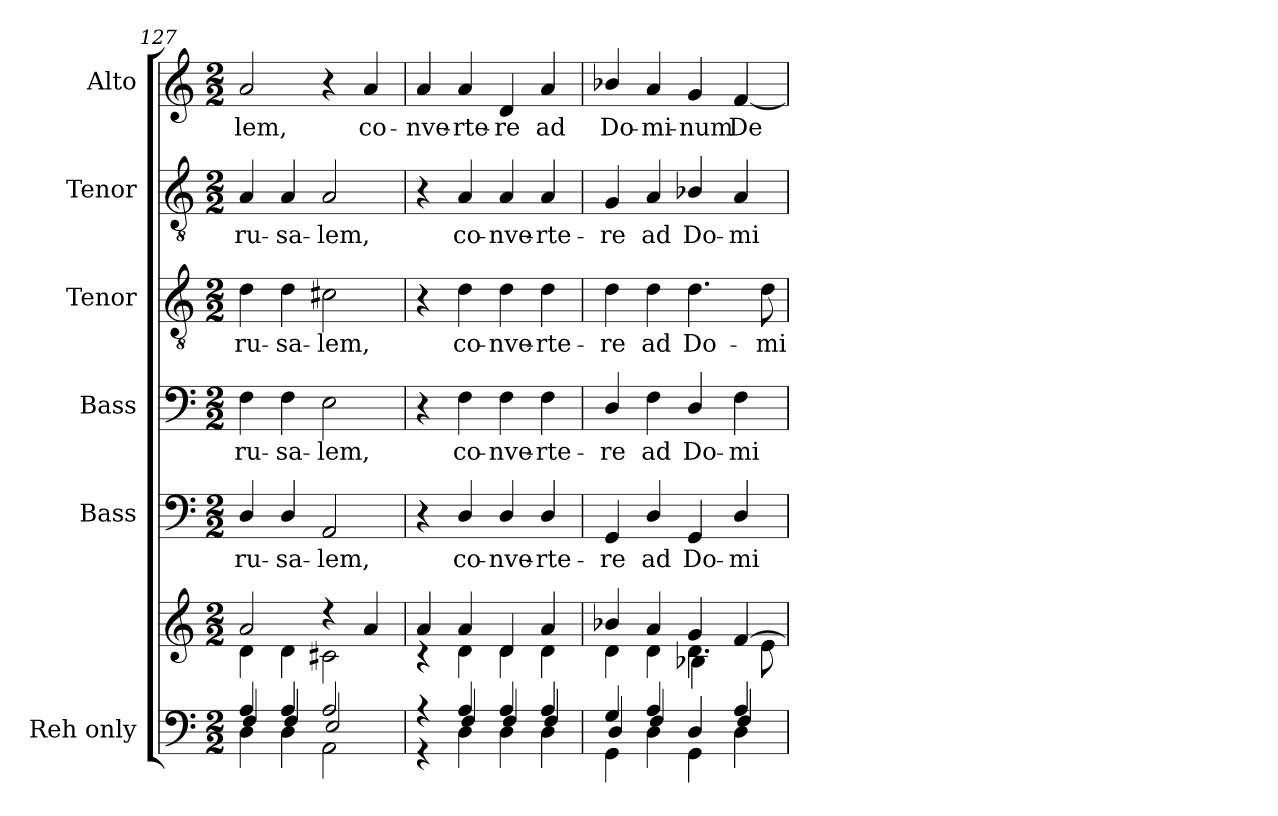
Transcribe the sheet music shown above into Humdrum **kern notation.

**kern	**kern	**kern	**text	**kern	**text	**kern	**text	**kern	**text	**kern	**text
*part6	*part6	*part5	*part5	*part4	*part4	*part3	*part3	*part2	*part2	*part1	*part1
*staff7	*staff6	*staff5	*staff5	*staff4	*staff4	*staff3	*staff3	*staff2	*staff2	*staff1	*staff1
*I"Reh only	*	*I"Bass	*	*I"Bass	*	*I"Tenor	*	*I"Tenor	*	*I"Alto	*
*	*	*I'B.	*	*I'B.	*	*I'T.	*	*I'T.	*	*I'A.	*
*clefF4	*clefG2	*clefF4	*	*clefF4	*	*clefGv2	*	*clefGv2	*	*clefG2	*
*	*	*	*	*	*	*ITrd7c12	*	*ITrd7c12	*	*	*
*k[]	*k[]	*k[]	*	*k[]	*	*k[]	*	*k[]	*	*k[]	*
*C:	*C:	*C:	*	*C:	*	*C:	*	*C:	*	*C:	*
*M2/2	*M2/2	*M2/2	*	*M2/2	*	*M2/2	*	*M2/2	*	*M2/2	*
=127	=127	=127	=127	=127	=127	=127	=127	=127	=127	=127	=127
*^	*^	*	*	*	*	*	*	*	*	*	*
*	*^	*	*	*	*	*	*	*	*	*	*	*	*
!	!	!	!	!	!	!LO:LY:b:color=#000000	!	!	!	!	!	!	!	!
!	!	!	!	!	!	!	!	!LO:LY:b:color=#000000	!	!	!	!	!	!
!	!	!	!	!	!	!	!	!	!	!LO:LY:b:color=#000000	!	!	!	!
!	!	!	!	!	!	!	!	!	!	!	!	!LO:LY:b:color=#000000	!	!
!	!	!	!	!	!	!	!	!	!	!	!	!	!	!LO:LY:b:color=#000000
4Ai/	4Fi/	4Di\	2ai/	4di\	4Di/	-ru-	4Fi\	-ru-	4Di\	-ru-	4AAi/	-ru-	2ai/	-lem,
!	!	!	!	!	!	!LO:LY:b:color=#000000	!	!	!	!	!	!	!	!
!	!	!	!	!	!	!	!	!LO:LY:b:color=#000000	!	!	!	!	!	!
!	!	!	!	!	!	!	!	!	!	!LO:LY:b:color=#000000	!	!	!	!
!	!	!	!	!	!	!	!	!	!	!	!	!LO:LY:b:color=#000000	!	!
4Ai/	4Fi/	4Di\	.	4di\	4Di/	-sa-	4Fi\	-sa-	4Di\	-sa-	4AAi/	-sa-	.	.
!	!	!	!	!	!	!LO:LY:b:color=#000000	!	!	!	!	!	!	!	!
!	!	!	!	!	!	!	!	!LO:LY:b:color=#000000	!	!	!	!	!	!
!	!	!	!	!	!	!	!	!	!	!LO:LY:b:color=#000000	!	!	!	!
!	!	!	!	!	!	!	!	!	!	!	!	!LO:LY:b:color=#000000	!	!
2Ai/	2Ei/	2AAi\	4r	2c#Xi\	2AAi/	-lem,	2Ei\	-lem,	2C#Xi\	-lem,	2AAi/	-lem,	4r	.
!	!	!	!	!	!	!	!	!	!	!	!	!	!	!LO:LY:b:color=#000000
.	.	.	4ai/	.	.	.	.	.	.	.	.	.	4ai/	co-
=128	=128	=128	=128	=128	=128	=128	=128	=128	=128	=128	=128	=128	=128	=128
*	*	*	*	*^	*	*	*	*	*	*	*	*	*	*
!	!	!	!	!	!	!	!	!	!	!	!	!	!	!	!LO:LY:b:color=#000000
4ryy	4r	4r	4ai/	4r	4ryy	4r	.	4r	.	4r	.	4r	.	4ai/	-nve-
!	!	!	!	!	!	!	!LO:LY:b:color=#000000	!	!	!	!	!	!	!	!
!	!	!	!	!	!	!	!	!	!LO:LY:b:color=#000000	!	!	!	!	!	!
!	!	!	!	!	!	!	!	!	!	!	!LO:LY:b:color=#000000	!	!	!	!
!	!	!	!	!	!	!	!	!	!	!	!	!	!LO:LY:b:color=#000000	!	!
!	!	!	!	!	!	!	!	!	!	!	!	!	!	!	!LO:LY:b:color=#000000
4Ai/	4Fi/	4Di\	4ai/	4di\	2.ryy	4Di/	co-	4Fi\	co-	4Di\	co-	4AAi/	co-	4ai/	-rte-
!	!	!	!	!	!	!	!LO:LY:b:color=#000000	!	!	!	!	!	!	!	!
!	!	!	!	!	!	!	!	!	!LO:LY:b:color=#000000	!	!	!	!	!	!
!	!	!	!	!	!	!	!	!	!	!	!LO:LY:b:color=#000000	!	!	!	!
!	!	!	!	!	!	!	!	!	!	!	!	!	!LO:LY:b:color=#000000	!	!
!	!	!	!	!	!	!	!	!	!	!	!	!	!	!	!LO:LY:b:color=#000000
4Ai/	4Fi/	4Di\	4di/	4di\	.	4Di/	-nve-	4Fi\	-nve-	4Di\	-nve-	4AAi/	-nve-	4di/	-re
!	!	!	!	!	!	!	!LO:LY:b:color=#000000	!	!	!	!	!	!	!	!
!	!	!	!	!	!	!	!	!	!LO:LY:b:color=#000000	!	!	!	!	!	!
!	!	!	!	!	!	!	!	!	!	!	!LO:LY:b:color=#000000	!	!	!	!
!	!	!	!	!	!	!	!	!	!	!	!	!	!LO:LY:b:color=#000000	!	!
!	!	!	!	!	!	!	!	!	!	!	!	!	!	!	!LO:LY:b:color=#000000
4Ai/	4Fi/	4Di\	4ai/	4di\	.	4Di/	-rte-	4Fi\	-rte-	4Di\	-rte-	4AAi/	-rte-	4ai/	ad
=129	=129	=129	=129	=129	=129	=129	=129	=129	=129	=129	=129	=129	=129	=129	=129
!	!	!	!	!	!	!	!LO:LY:b:color=#000000	!	!	!	!	!	!	!	!
!	!	!	!	!	!	!	!	!	!LO:LY:b:color=#000000	!	!	!	!	!	!
!	!	!	!	!	!	!	!	!	!	!	!LO:LY:b:color=#000000	!	!	!	!
!	!	!	!	!	!	!	!	!	!	!	!	!	!LO:LY:b:color=#000000	!	!
!	!	!	!	!	!	!	!	!	!	!	!	!	!	!	!LO:LY:b:color=#000000
4Gi/	4Di/	4GGi\	4b-Xi/	4di\	2ryy	4GGi/	-re	4Di/	-re	4Di\	-re	4GGi/	-re	4b-Xi/	Do-
!	!	!	!	!	!	!	!LO:LY:b:color=#000000	!	!	!	!	!	!	!	!
!	!	!	!	!	!	!	!	!	!LO:LY:b:color=#000000	!	!	!	!	!	!
!	!	!	!	!	!	!	!	!	!	!	!LO:LY:b:color=#000000	!	!	!	!
!	!	!	!	!	!	!	!	!	!	!	!	!	!LO:LY:b:color=#000000	!	!
!	!	!	!	!	!	!	!	!	!	!	!	!	!	!	!LO:LY:b:color=#000000
4Ai/	4Fi/	4Di\	4ai/	4di\	.	4Di/	ad	4Fi\	ad	4Di\	ad	4AAi/	ad	4ai/	-mi-
!	!	!	!	!	!	!	!LO:LY:b:color=#000000	!	!	!	!	!	!	!	!
!	!	!	!	!	!	!	!	!	!LO:LY:b:color=#000000	!	!	!	!	!	!
!	!	!	!	!	!	!	!	!	!	!	!LO:LY:b:color=#000000	!	!	!	!
!	!	!	!	!	!	!	!	!	!	!	!	!	!LO:LY:b:color=#000000	!	!
!	!	!	!	!	!	!	!	!	!	!	!	!	!	!	!LO:LY:b:color=#000000
4ryy	4Di/	4GGi\	4gi/	4.di\	4B-Xi\	4GGi/	Do-	4Di/	Do-	4.Di\	Do-	4BB-Xi/	Do-	4gi/	-num
!	!	!	!	!	!	!	!LO:LY:b:color=#000000	!	!	!	!	!	!	!	!
!	!	!	!	!	!	!	!	!	!LO:LY:b:color=#000000	!	!	!	!	!	!
!	!	!	!	!	!	!	!	!	!	!	!	!	!LO:LY:b:color=#000000	!	!
!	!	!	!	!	!	!	!	!	!	!	!	!	!	!	!LO:LY:b:color=#000000
4Ai/	4Fi/	4Di\	[4fi/	.	4ryy	4Di/	-mi-	4Fi\	-mi-	.	.	4AAi/	-mi-	[4fi/	De-
!	!	!	!	!	!	!	!	!	!	!	!LO:LY:b:color=#000000	!	!	!	!
.	.	.	.	8ei\	.	.	.	.	.	8Di\	-mi-	.	.	.	.
*v	*v	*v	*	*	*	*	*	*	*	*	*	*	*	*	*
*	*v	*v	*v	*	*	*	*	*	*	*	*	*	*
=	=	=	=	=	=	=	=	=	=	=	=
*-	*-	*-	*-	*-	*-	*-	*-	*-	*-	*-	*-
